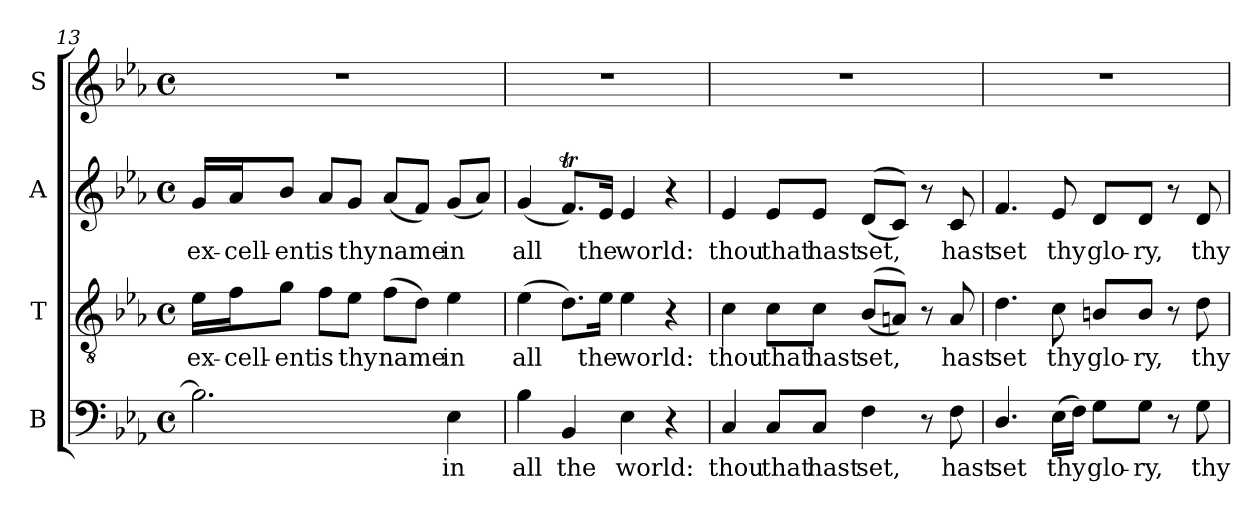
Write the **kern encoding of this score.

**kern	**text	**kern	**text	**kern	**text	**kern
*part4	*part4	*part3	*part3	*part2	*part2	*part1
*staff4	*staff4	*staff3	*staff3	*staff2	*staff2	*staff1
*I"B	*	*I"T	*	*I"A	*	*I"S
*I'B	*	*I'T	*	*I'A	*	*I'S
*clefF4	*	*clefGv2	*	*clefG2	*	*clefG2
*	*	*ITrd7c12	*	*	*	*
*k[b-e-a-]	*	*k[b-e-a-]	*	*k[b-e-a-]	*	*k[b-e-a-]
*c:	*	*c:	*	*c:	*	*c:
*M4/4	*	*M4/4	*	*M4/4	*	*M4/4
*met(c)	*	*met(c)	*	*met(c)	*	*met(c)
=13	=13	=13	=13	=13	=13	=13
!	!	!	!LO:LY:b:color=#000000	!	!	!
!	!	!	!	!	!LO:LY:b:color=#000000	!
2.B-i\]	.	16E-i\LL	ex-	16gi/LL	ex-	1r
!	!	!	!LO:LY:b:color=#000000	!	!	!
!	!	!	!	!	!LO:LY:b:color=#000000	!
.	.	16Fi\J	-cell-	16a-i/J	-cell-	.
!	!	!	!LO:LY:b:color=#000000	!	!	!
!	!	!	!	!	!LO:LY:b:color=#000000	!
.	.	8Gi\J	-ent	8b-i/J	-ent	.
!	!	!	!LO:LY:b:color=#000000	!	!	!
!	!	!	!	!	!LO:LY:b:color=#000000	!
.	.	8Fi\L	is	8a-i/L	is	.
!	!	!	!LO:LY:b:color=#000000	!	!	!
!	!	!	!	!	!LO:LY:b:color=#000000	!
.	.	8E-i\J	thy	8gi/J	thy	.
!	!	!	!LO:LY:b:color=#000000	!	!	!
!	!	!	!	!	!LO:LY:b:color=#000000	!
.	.	(8Fi\L	name	(8a-i/L	name	.
.	.	8Di\J)	.	8fi/J)	.	.
!	!LO:LY:b:color=#000000	!	!	!	!	!
!	!	!	!LO:LY:b:color=#000000	!	!	!
!	!	!	!	!	!LO:LY:b:color=#000000	!
4E-i\	in	4E-i\	in	(8gi/L	in	.
.	.	.	.	8a-i/J)	.	.
!!LO:LB:g=z
=14	=14	=14	=14	=14	=14	=14
!	!LO:LY:b:color=#000000	!	!	!	!	!
!	!	!	!LO:LY:b:color=#000000	!	!	!
!	!	!	!	!	!LO:LY:b:color=#000000	!
4B-i\	all	(4E-i\	all	(4gi/	all	1r
!	!LO:LY:b:color=#000000	!	!	!	!	!
4BB-i/	the	8.Di\L)	.	8.fTi/L)	.	.
!	!	!	!LO:LY:b:color=#000000	!	!	!
!	!	!	!	!	!LO:LY:b:color=#000000	!
.	.	16E-i\Jk	the	16e-i/Jk	the	.
!	!LO:LY:b:color=#000000	!	!	!	!	!
!	!	!	!LO:LY:b:color=#000000	!	!	!
!	!	!	!	!	!LO:LY:b:color=#000000	!
4E-i\	world:	4E-i\	world:	4e-i/	world:	.
4r	.	4r	.	4r	.	.
=15	=15	=15	=15	=15	=15	=15
!	!LO:LY:b:color=#000000	!	!	!	!	!
!	!	!	!LO:LY:b:color=#000000	!	!	!
!	!	!	!	!	!LO:LY:b:color=#000000	!
4Ci/	thou	4Ci\	thou	4e-i/	thou	1r
!	!LO:LY:b:color=#000000	!	!	!	!	!
!	!	!	!LO:LY:b:color=#000000	!	!	!
!	!	!	!	!	!LO:LY:b:color=#000000	!
8Ci/L	that	8Ci\L	that	8e-i/L	that	.
!	!LO:LY:b:color=#000000	!	!	!	!	!
!	!	!	!LO:LY:b:color=#000000	!	!	!
!	!	!	!	!	!LO:LY:b:color=#000000	!
8Ci/J	hast	8Ci\J	hast	8e-i/J	hast	.
!	!LO:LY:b:color=#000000	!	!	!	!	!
!	!	!	!LO:LY:b:color=#000000	!	!	!
!	!	!	!	!	!LO:LY:b:color=#000000	!
4Fi\	set,	((8BB-i/L	set,	((8di/L	set,	.
.	.	8AAni/J))	.	8ci/J))	.	.
8r	.	8r	.	8r	.	.
!	!LO:LY:b:color=#000000	!	!	!	!	!
!	!	!	!LO:LY:b:color=#000000	!	!	!
!	!	!	!	!	!LO:LY:b:color=#000000	!
8Fi\	hast	8AAi/	hast	8ci/	hast	.
=16	=16	=16	=16	=16	=16	=16
!	!LO:LY:b:color=#000000	!	!	!	!	!
!	!	!	!LO:LY:b:color=#000000	!	!	!
!	!	!	!	!	!LO:LY:b:color=#000000	!
4.Di/	set	4.Di\	set	4.fi/	set	1r
!	!LO:LY:b:color=#000000	!	!	!	!	!
!	!	!	!LO:LY:b:color=#000000	!	!	!
!	!	!	!	!	!LO:LY:b:color=#000000	!
(16E-i\LL	thy	8Ci\	thy	8e-i/	thy	.
16Fi\JJ)	.	.	.	.	.	.
!	!LO:LY:b:color=#000000	!	!	!	!	!
!	!	!	!LO:LY:b:color=#000000	!	!	!
!	!	!	!	!	!LO:LY:b:color=#000000	!
8Gi\L	glo-	8BBni/L	glo-	8di/L	glo-	.
!	!LO:LY:b:color=#000000	!	!	!	!	!
!	!	!	!LO:LY:b:color=#000000	!	!	!
!	!	!	!	!	!LO:LY:b:color=#000000	!
8Gi\J	-ry,	8BBi/J	-ry,	8di/J	-ry,	.
8r	.	8r	.	8r	.	.
!	!LO:LY:b:color=#000000	!	!	!	!	!
!	!	!	!LO:LY:b:color=#000000	!	!	!
!	!	!	!	!	!LO:LY:b:color=#000000	!
8Gi\	thy	8Di\	thy	8di/	thy	.
=	=	=	=	=	=	=
*-	*-	*-	*-	*-	*-	*-
